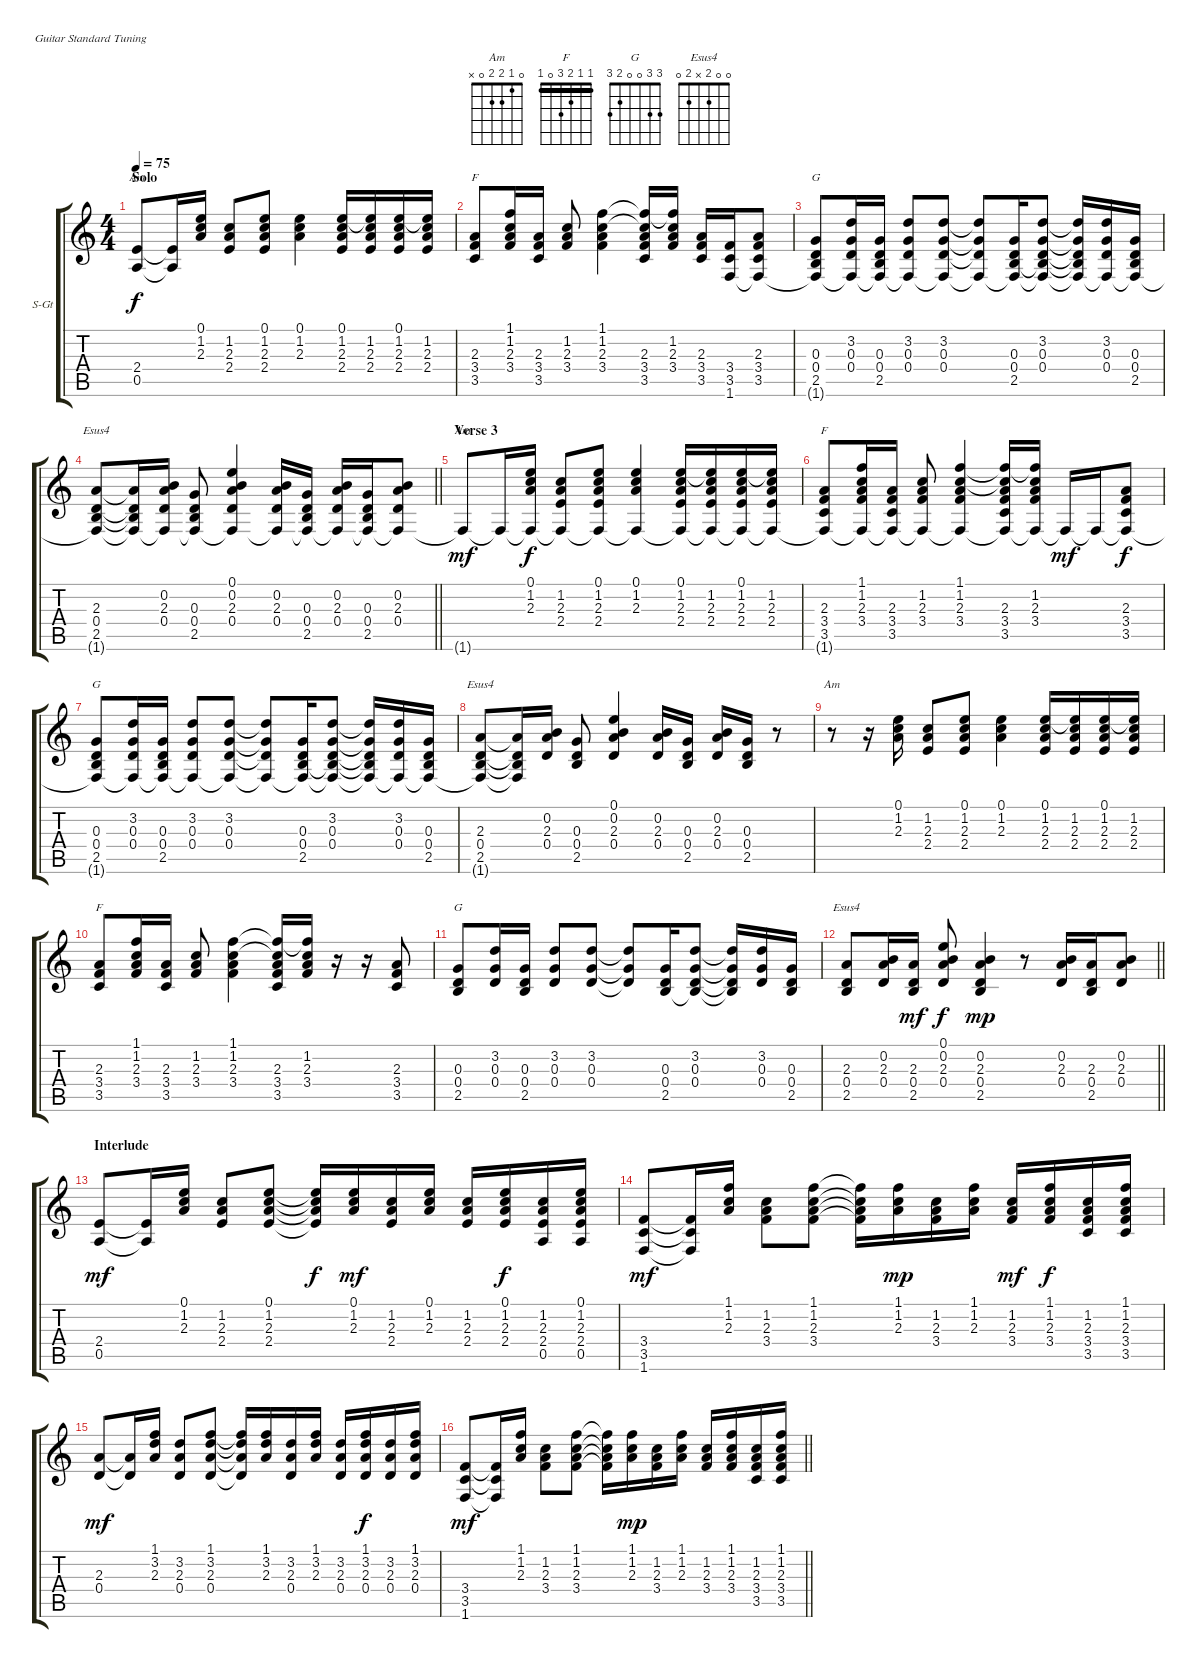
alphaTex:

\bracketExtendMode groupsimilarinstruments
\firstSystemTrackNameOrientation horizontal
\otherSystemsTrackNameOrientation horizontal
\track ("Guitar 1. (acous.)" "S-Gt") {instrument acousticguitarsteel}
\staff {score tabs}
\tuning (E4 B3 G3 D3 A2 E2)
\chord ("Am" 0 1 2 2 0 x)
\chord ("F" 1 1 2 3 0 1) {barre 1}
\chord ("G" 3 3 0 0 2 3)
\chord ("Esus4" 0 0 2 x 2 0)
\ts (4 4)
\section ("" "Solo")
\tempo 75
\clef g2
\ks c
(2.4 0.5).8{ch "Am" dy f} (2.4{t} 0.5{t}).16 (0.1 1.2 2.3).16 (1.2 2.3 2.4).8 (0.1 1.2 2.3 2.4).8 (0.1 1.2 2.3).4 (0.1 1.2 2.3 2.4).16 (0.1{t} 1.2 2.3 2.4).16 (0.1 1.2 2.3 2.4).16 (0.1{t} 1.2 2.3 2.4).16 |
(2.3 3.4 3.5).8{ch "F"} (1.1 1.2 2.3 3.4).16 (2.3 3.4 3.5).16 (1.2 2.3 3.4).8 (1.1 1.2 2.3 3.4).4 (1.1{t} 1.2{t} 2.3 3.4 3.5).16 (1.1{t} 1.2 2.3 3.4).16 (2.3 3.4 3.5).16 (3.4 3.5 1.6).16 (2.3 3.4 3.5 1.6{t}).8 |
(0.3 0.4 2.5 1.6{t}).8{ch "G"} (3.2 0.3 0.4 1.6{t}).16 (0.3 0.4 2.5 1.6{t}).16 (3.2 0.3 0.4 1.6{t}).8 (3.2 0.3 0.4 1.6{t}).8 (3.2{t} 0.3{t} 0.4{t} 1.6{t}).8 (0.3 0.4 2.5 1.6{t}).16 (3.2 0.3 0.4 2.5{t} 1.6{t}).8 (3.2{t} 0.3{t} 0.4{t} 2.5{t} 1.6{t}).16 (3.2 0.3 0.4 1.6{t}).16 (0.3 0.4 2.5 1.6{t}).16 |
\barLineRight lightlight
(2.3 0.4 2.5 1.6{t}).8{ch "Esus4"} (2.3{t} 0.4{t} 2.5{t} 1.6{t}).16 (0.2 2.3 0.4 1.6{t}).16 (0.3 0.4 2.5 1.6{t}).8 (0.1 0.2 2.3 0.4 1.6{t}).4 (0.2 2.3 0.4 1.6{t}).16 (0.3 0.4 2.5 1.6{t}).16 (0.2 2.3 0.4 1.6{t}).16 (0.3 0.4 2.5 1.6{t}).16 (0.2 2.3 0.4 1.6{t}).8 |
\section ("" "Verse 3")
1.6{t}.8{ch "Am" dy mf} 1.6{t}.16 (0.1 1.2 2.3 1.6{t}).16{dy f} (1.2 2.3 2.4 1.6{t}).8 (0.1 1.2 2.3 2.4 1.6{t}).8 (0.1 1.2 2.3 1.6{t}).4 (0.1 1.2 2.3 2.4 1.6{t}).16 (0.1{t} 1.2 2.3 2.4 1.6{t}).16 (0.1 1.2 2.3 2.4 1.6{t}).16 (0.1{t} 1.2 2.3 2.4 1.6{t}).16 |
(2.3 3.4 3.5 1.6{t}).8{ch "F"} (1.1 1.2 2.3 3.4 1.6{t}).16 (2.3 3.4 3.5 1.6{t}).16 (1.2 2.3 3.4 1.6{t}).8 (1.1 1.2 2.3 3.4 1.6{t}).4 (1.1{t} 1.2{t} 2.3 3.4 3.5 1.6{t}).16 (1.1{t} 1.2 2.3 3.4 1.6{t}).16 1.6{t}.16{dy mf} 1.6{t}.16 (2.3 3.4 3.5 1.6{t}).8{dy f} |
(0.3 0.4 2.5 1.6{t}).8{ch "G"} (3.2 0.3 0.4 1.6{t}).16 (0.3 0.4 2.5 1.6{t}).16 (3.2 0.3 0.4 1.6{t}).8 (3.2 0.3 0.4 1.6{t}).8 (3.2{t} 0.3{t} 0.4{t} 1.6{t}).8 (0.3 0.4 2.5 1.6{t}).16 (3.2 0.3 0.4 2.5{t} 1.6{t}).8 (3.2{t} 0.3{t} 0.4{t} 2.5{t} 1.6{t}).16 (3.2 0.3 0.4 1.6{t}).16 (0.3 0.4 2.5 1.6{t}).16 |
(2.3 0.4 2.5 1.6{t}).8{ch "Esus4"} (2.3{t} 0.4{t} 2.5{t} 1.6{t}).16 (0.2 2.3 0.4).16 (0.3 0.4 2.5).8 (0.1 0.2 2.3 0.4).4 (0.2 2.3 0.4).16 (0.3 0.4 2.5).16 (0.2 2.3 0.4).16 (0.3 0.4 2.5).16 r.8 |
r.8{ch "Am"} r.16 (0.1 1.2 2.3).16 (1.2 2.3 2.4).8 (0.1 1.2 2.3 2.4).8 (0.1 1.2 2.3).4 (0.1 1.2 2.3 2.4).16 (0.1{t} 1.2 2.3 2.4).16 (0.1 1.2 2.3 2.4).16 (0.1{t} 1.2 2.3 2.4).16 |
(2.3 3.4 3.5).8{ch "F"} (1.1 1.2 2.3 3.4).16 (2.3 3.4 3.5).16 (1.2 2.3 3.4).8 (1.1 1.2 2.3 3.4).4 (1.1{t} 1.2{t} 2.3 3.4 3.5).16 (1.1{t} 1.2 2.3 3.4).16 r.16 r.16 (2.3 3.4 3.5).8 |
(0.3 0.4 2.5).8{ch "G"} (3.2 0.3 0.4).16 (0.3 0.4 2.5).16 (3.2 0.3 0.4).8 (3.2 0.3 0.4).8 (3.2{t} 0.3{t} 0.4{t}).8 (0.3 0.4 2.5).16 (3.2 0.3 0.4 2.5{t}).8 (3.2{t} 0.3{t} 0.4{t} 2.5{t}).16 (3.2 0.3 0.4).16 (0.3 0.4 2.5).16 |
\barLineRight lightlight
(2.3 0.4 2.5).8{ch "Esus4"} (0.2 2.3 0.4).16 (2.3 0.4 2.5).16{dy mf} (0.1 0.2 2.3 0.4).8{dy f} (0.2 2.3 0.4 2.5).4{dy mp} r.8 (0.2 2.3 0.4).16 (2.3 0.4 2.5).16 (0.2 2.3 0.4).8 |
\section ("" "Interlude")
(2.4 0.5).8{dy mf} (2.4{t} 0.5{t}).16 (0.1 1.2 2.3).16 (1.2 2.3 2.4).8 (0.1 1.2 2.3 2.4).8 (0.1{t} 1.2{t} 2.3{t} 2.4{t}).16{dy f} (0.1 1.2 2.3).16{dy mf} (1.2 2.3 2.4).16 (0.1 1.2 2.3).16 (1.2 2.3 2.4).16 (0.1 1.2 2.3 2.4).16{dy f} (1.2 2.3 2.4 0.5).16 (0.1 1.2 2.3 2.4 0.5).16 |
(3.4 3.5 1.6).8{dy mf} (3.4{t} 3.5{t} 1.6{t}).16 (1.1 1.2 2.3).16 (1.2 2.3 3.4).8 (1.1 1.2 2.3 3.4).8 (1.1{t} 1.2{t} 2.3{t} 3.4{t}).16 (1.1 1.2 2.3).16{dy mp} (1.2 2.3 3.4).16 (1.1 1.2 2.3).16 (1.2 2.3 3.4).16{dy mf} (1.1 1.2 2.3 3.4).16{dy f} (1.2 2.3 3.4 3.5).16 (1.1 1.2 2.3 3.4 3.5).16 |
(2.3 0.4).8{dy mf} (2.3{t} 0.4{t}).16 (1.1 3.2 2.3).16 (3.2 2.3 0.4).8 (1.1 3.2 2.3 0.4).8 (1.1{t} 3.2{t} 2.3{t} 0.4{t}).16 (1.1 3.2 2.3).16 (3.2 2.3 0.4).16 (1.1 3.2 2.3).16 (3.2 2.3 0.4).16 (1.1 3.2 2.3 0.4).16{dy f} (3.2 2.3 0.4).16 (1.1 3.2 2.3 0.4).16 |
\barLineRight lightlight
(3.4 3.5 1.6).8{dy mf} (3.4{t} 3.5{t} 1.6{t}).16 (1.1 1.2 2.3).16 (1.2 2.3 3.4).8 (1.1 1.2 2.3 3.4).8 (1.1{t} 1.2{t} 2.3{t} 3.4{t}).16 (1.1 1.2 2.3).16{dy mp} (1.2 2.3 3.4).16 (1.1 1.2 2.3).16 (1.2 2.3 3.4).16 (1.1 1.2 2.3 3.4).16 (1.2 2.3 3.4 3.5).16 (1.1 1.2 2.3 3.4 3.5).16
